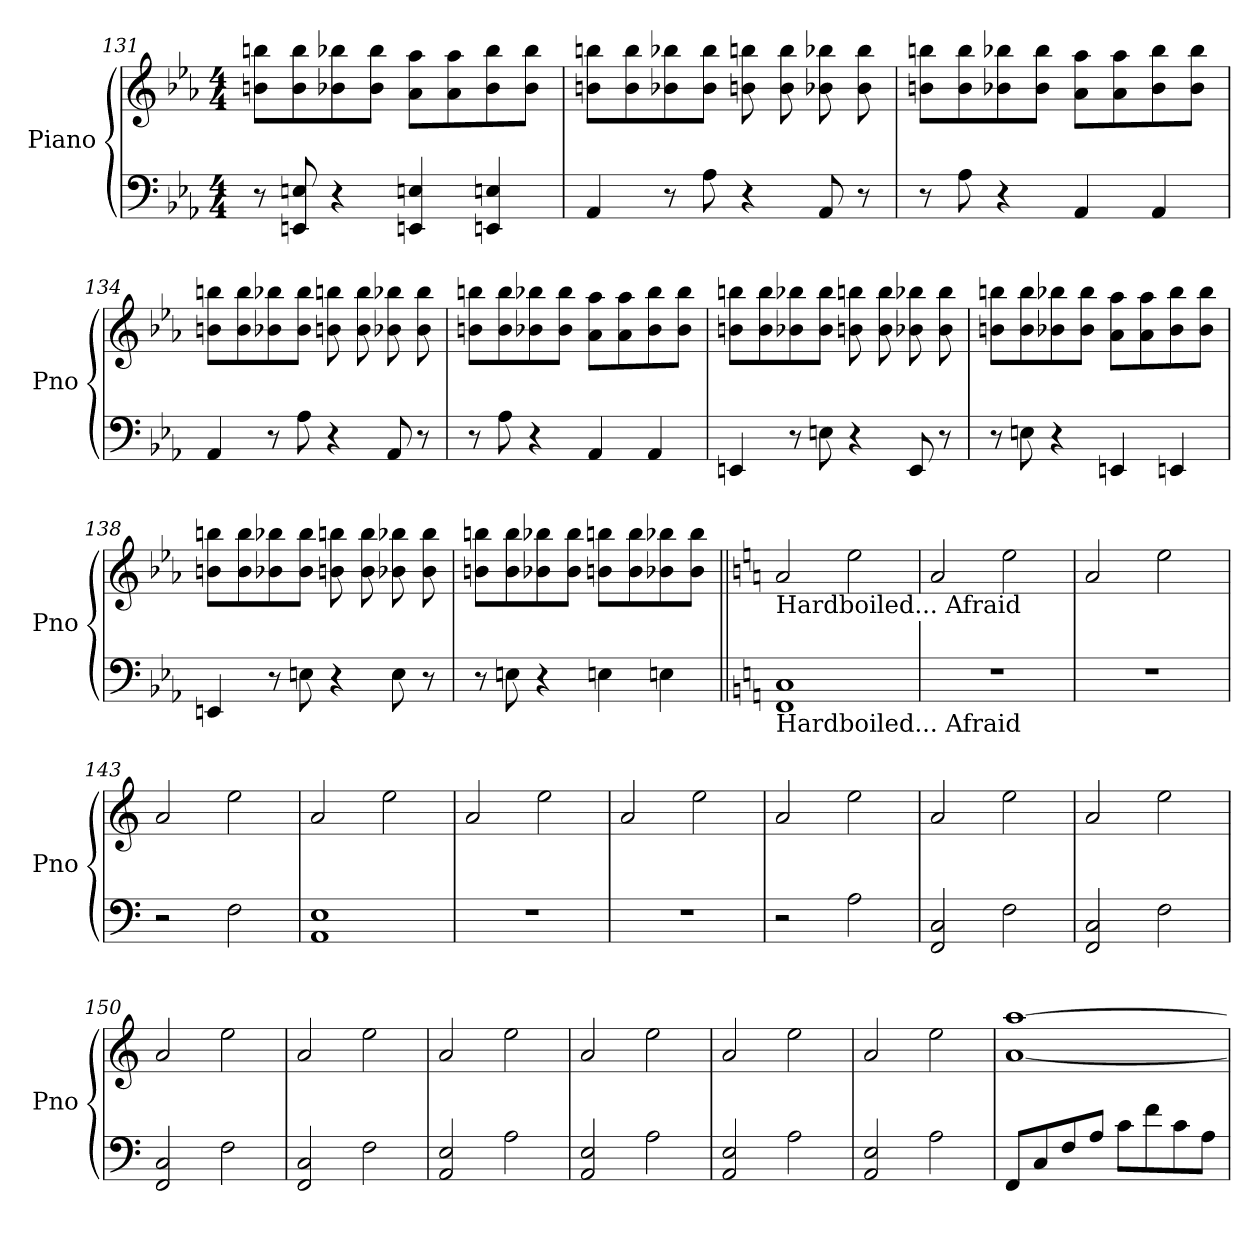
**kern	**kern
*part1	*part1
*staff2	*staff1
*I"Piano	*
*I'Pno	*
*clefF4	*clefG2
*k[b-e-a-]	*k[b-e-a-]
*E-:	*E-:
*M4/4	*M4/4
=131	=131
8r	8bn 8bbnL
8EEn 8En	8b 8bb
4r	8b-X 8bb-X
.	8b- 8bb-J
4EEn 4En	8a- 8aa-L
.	8a- 8aa-
4EEn 4En	8b- 8bb-
.	8b- 8bb-J
=132	=132
4AA-	8bn 8bbnL
.	8b 8bb
8r	8b-X 8bb-X
8A-	8b- 8bb-J
4r	8bn 8bbnL
.	8b 8bb
8AA-	8b-X 8bb-X
8r	8b- 8bb-
=133	=133
8r	8bn 8bbnL
8A-	8b 8bb
4r	8b-X 8bb-X
.	8b- 8bb-J
4AA-	8a- 8aa-L
.	8a- 8aa-
4AA-	8b- 8bb-
.	8b- 8bb-J
=134	=134
4AA-	8bn 8bbnL
.	8b 8bb
8r	8b-X 8bb-X
8A-	8b- 8bb-J
4r	8bn 8bbnL
.	8b 8bb
8AA-	8b-X 8bb-X
8r	8b- 8bb-
=135	=135
8r	8bn 8bbnL
8A-	8b 8bb
4r	8b-X 8bb-X
.	8b- 8bb-J
4AA-	8a- 8aa-L
.	8a- 8aa-
4AA-	8b- 8bb-
.	8b- 8bb-J
=136	=136
4EEn	8bn 8bbnL
.	8b 8bb
8r	8b-X 8bb-X
8En	8b- 8bb-J
4r	8bn 8bbnL
.	8b 8bb
8EE	8b-X 8bb-X
8r	8b- 8bb-
=137	=137
8r	8bn 8bbnL
8En	8b 8bb
4r	8b-X 8bb-X
.	8b- 8bb-J
4EEn	8a- 8aa-L
.	8a- 8aa-
4EEn	8b- 8bb-
.	8b- 8bb-J
=138	=138
4EEn	8bn 8bbnL
.	8b 8bb
8r	8b-X 8bb-X
8En	8b- 8bb-J
4r	8bn 8bbnL
.	8b 8bb
8E	8b-X 8bb-X
8r	8b- 8bb-
!!LO:LB:g=z
=139	=139
8r	8bn 8bbnL
8En	8b 8bb
4r	8b-X 8bb-X
.	8b- 8bb-J
4En	8bn 8bbnL
.	8b 8bb
4En	8b-X 8bb-X
.	8b- 8bb-J
=140||	=140||
*k[]	*k[]
*C:	*C:
*	*MM120
!	!LO:TX:b:t=Hardboiled... Afraid
!LO:TX:b:t=Hardboiled... Afraid	!
1FF 1C	2a
.	2ee
=141	=141
1r	2a
.	2ee
=142	=142
1r	2a
.	2ee
=143	=143
2r	2a
2F	2ee
=144	=144
1AA 1E	2a
.	2ee
=145	=145
1r	2a
.	2ee
=146	=146
1r	2a
.	2ee
=147	=147
2r	2a
2A	2ee
=148	=148
2FF 2C	2a
2F	2ee
=149	=149
2FF 2C	2a
2F	2ee
=150	=150
2FF 2C	2a
2F	2ee
=151	=151
2FF 2C	2a
2F	2ee
=152	=152
2AA 2E	2a
2A	2ee
=153	=153
2AA 2E	2a
2A	2ee
=154	=154
2AA 2E	2a
2A	2ee
=155	=155
2AA 2E	2a
2A	2ee
=156	=156
8FFL	[1a [1aa
8C	.
8F	.
8AJ	.
8cL	.
8f	.
8c	.
8AJ	.
=	=
*-	*-
